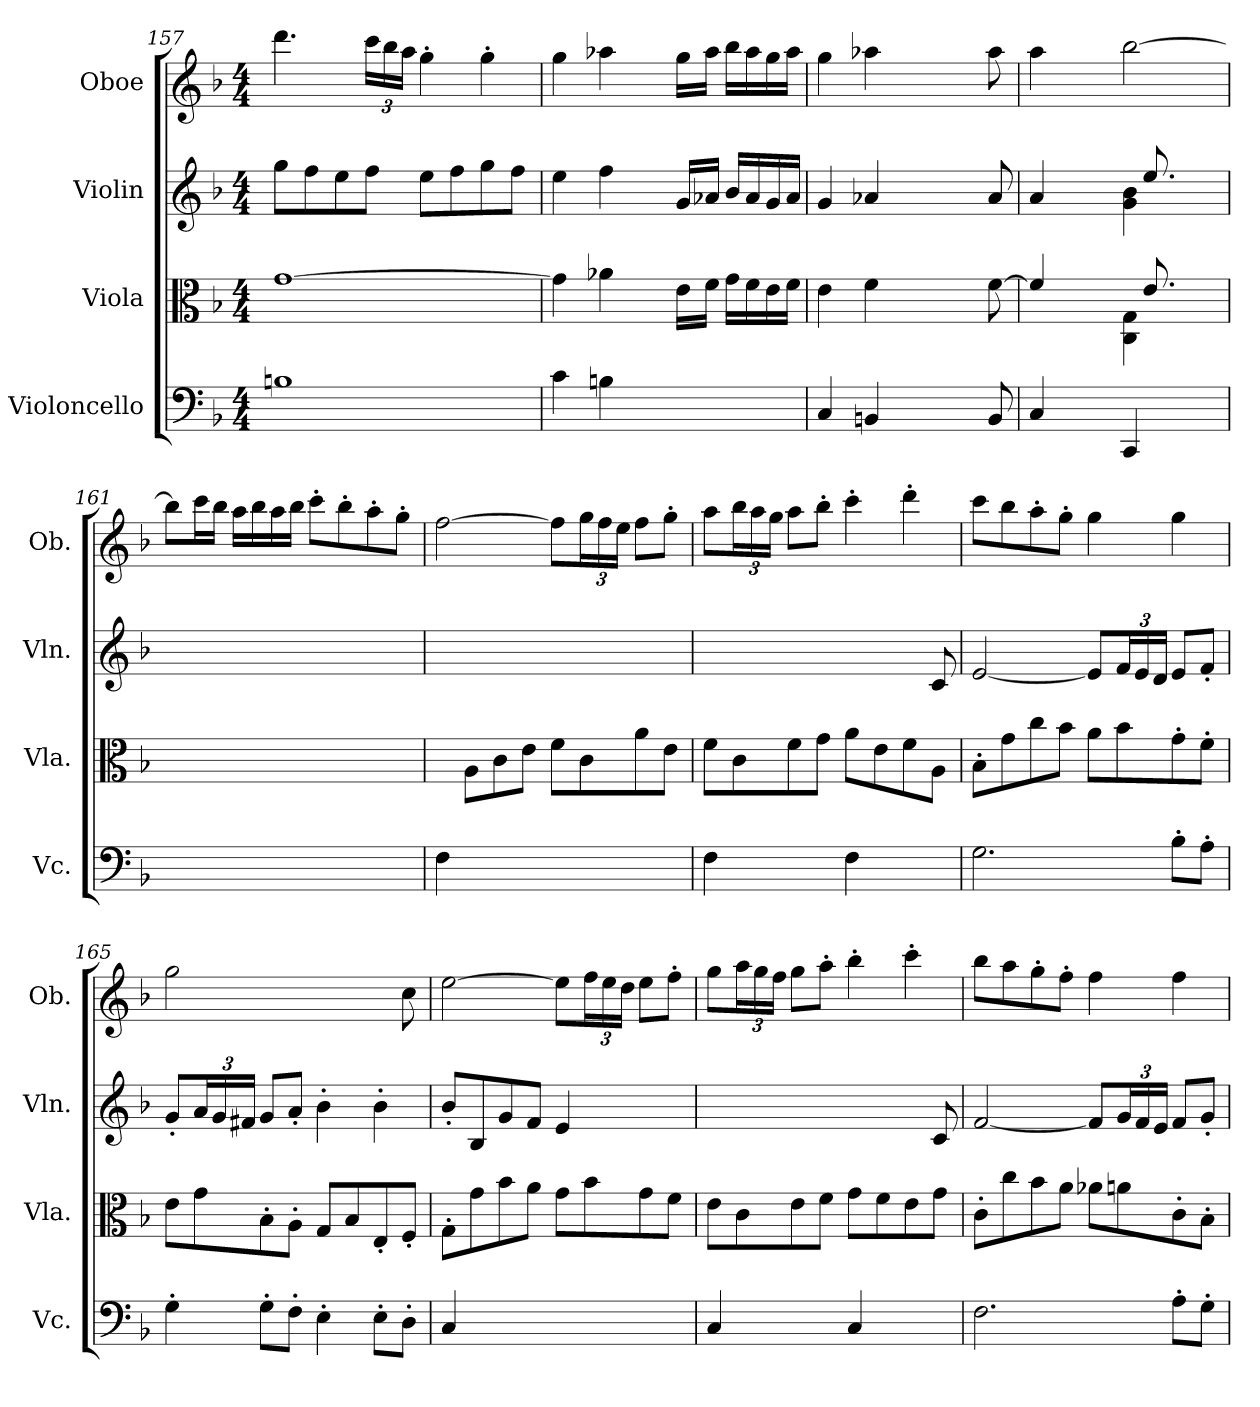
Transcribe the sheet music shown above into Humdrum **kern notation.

**kern	**kern	**kern	**kern
*part4	*part3	*part2	*part1
*staff4	*staff3	*staff2	*staff1
*I"Violoncello	*I"Viola	*I"Violin	*I"Oboe
*I'Vc.	*I'Vla.	*I'Vln.	*I'Ob.
*clefF4	*clefC3	*clefG2	*clefG2
*k[b-]	*k[b-]	*k[b-]	*k[b-]
*M4/4	*M4/4	*M4/4	*M4/4
=157	=157	=157	=157
1Bn	[1g	8gg\L	4.ddd\
.	.	8ff\	.
.	.	8ee\	.
*	*	*	*Xbrackettup
.	.	8ff\J	24ccc\LL
.	.	.	24bb-\
.	.	.	24aa\JJ
.	.	8ee\L	4gg'\
.	.	8ff\	.
.	.	8gg\	4gg'\
.	.	8ff\J	.
!!LO:PB:g=z
=158	=158	=158	=158
4c\	4g\]	4ee\	4gg\
4Bn\	4a-X\	4ff\	4aa-X\
2ryy	8ryy	8ryy	8ryy
.	16e\LL	16g/LL	16gg\LL
.	16f\JJ	16a-X/JJ	16aa-\JJ
.	16g\LL	16b-/LL	16bb-\LL
.	16f\	16a-/	16aa-\
.	16e\	16g/	16gg\
.	16f\JJ	16a-/JJ	16aa-\JJ
=159	=159	=159	=159
4C/	4e\	4g/	4gg\
4BBn/	4f\	4a-X/	4aa-X\
4ryy	4ryy	4ryy	4ryy
8ryy	8ryy	8ryy	8ryy
8BB/	[8f\	8a-/	8aa-\
=160	=160	=160	=160
*	*	*	*MM108
*	*^	*^	*
4C/	4f/]	2ryy	4a/	2ryy	4aa\
4ryy	4ryy	.	4ryy	.	4ryy
*	*	*	*	*	*MM104
4CC/	16ryy	4C\ 4G\	16ryy	4g\ 4b-\	[2bb-\
.	8.e/	.	8.ee/	.	.
4ryy	4ryy	4ryy	4ryy	4ryy	.
*	*v	*v	*	*	*
*	*	*v	*v	*
=161	=161	=161	=161
*	*	*	*MM100
1ryy	1ryy	1ryy	8bb-\L]
.	.	.	16ccc\L
.	.	.	16bb-\JJ
.	.	.	16aa\LL
.	.	.	16bb-\
.	.	.	16aa\
.	.	.	16bb-\JJ
.	.	.	8ccc'\L
.	.	.	8bb-'\
.	.	.	8aa'\
.	.	.	8gg'\J
!!LO:LB:g=z
=162	=162	=162	=162
*	*	*	*MM110
4F\	8ryy	1ryy	[2ff\
.	8A\L	.	.
4ryy	8c\	.	.
.	8e\J	.	.
2ryy	8f\L	.	8ff\L]
.	8c\	.	24gg\L
.	.	.	24ff\
.	.	.	24ee\JJ
.	8a\	.	8ff\L
.	8e\J	.	8gg'\J
=163	=163	=163	=163
4F\	8f\L	2ryy	8aa\L
.	8c\	.	24bb-\L
.	.	.	24aa\
.	.	.	24gg\JJ
4ryy	8f\	.	8aa\L
.	8g\J	.	8bb-'\J
4F\	8a\L	4ryy	4ccc'\
.	8e\	.	.
4ryy	8f\	8ryy	4ddd'\
.	8A\J	8c/	.
=164	=164	=164	=164
2.G\	8B-'\L	[2e/	8ccc\L
.	8g\	.	8bb-\
.	8cc\	.	8aa'\
.	8b-\J	.	8gg'\J
.	8a\L	8e/L]	4gg\
*	*	*Xbrackettup	*
.	8b-\	24f/L	.
.	.	24e/	.
.	.	24d/JJ	.
8B-'\L	8g'\	8e/L	4gg\
8A'\J	8f'\J	8f'/J	.
=165	=165	=165	=165
4G'\	8e\L	8g'/L	2gg\
.	8g\	24a/L	.
.	.	24g/	.
.	.	24f#X/JJ	.
8G'\L	8B-'\	8g/L	.
8F'\J	8A'\J	8a'/J	.
4E'\	8G/L	4b-'\	4ryy
.	8B-/	.	.
8E'\L	8E'/	4b-'\	8ryy
8D'\J	8F'/J	.	8cc\
!!LO:LB:g=z
=166	=166	=166	=166
4C/	8G'\L	8b-'/L	[2ee\
.	8g\	8B-/	.
4ryy	8b-\	8g/	.
.	8a\J	8f/J	.
2ryy	8g\L	4e/	8ee\L]
.	8b-\	.	24ff\L
.	.	.	24ee\
.	.	.	24dd\JJ
.	8g\	4ryy	8ee\L
.	8f\J	.	8ff'\J
=167	=167	=167	=167
4C/	8e\L	2ryy	8gg\L
.	8c\	.	24aa\L
.	.	.	24gg\
.	.	.	24ff\JJ
4ryy	8e\	.	8gg\L
.	8f\J	.	8aa'\J
4C/	8g\L	4ryy	4bb-'\
.	8f\	.	.
4ryy	8e\	8ryy	4ccc'\
.	8g\J	8c/	.
=168	=168	=168	=168
2.F\	8c'\L	[2f/	8bb-\L
.	8cc\	.	8aa\
.	8b-\	.	8gg'\
.	8a\J	.	8ff'\J
.	8a-X\L	8f/L]	4ff\
.	8an\	24g/L	.
.	.	24f/	.
.	.	24e/JJ	.
8A'\L	8c'\	8f/L	4ff\
8G'\J	8B-'\J	8g'/J	.
=	=	=	=
*-	*-	*-	*-
